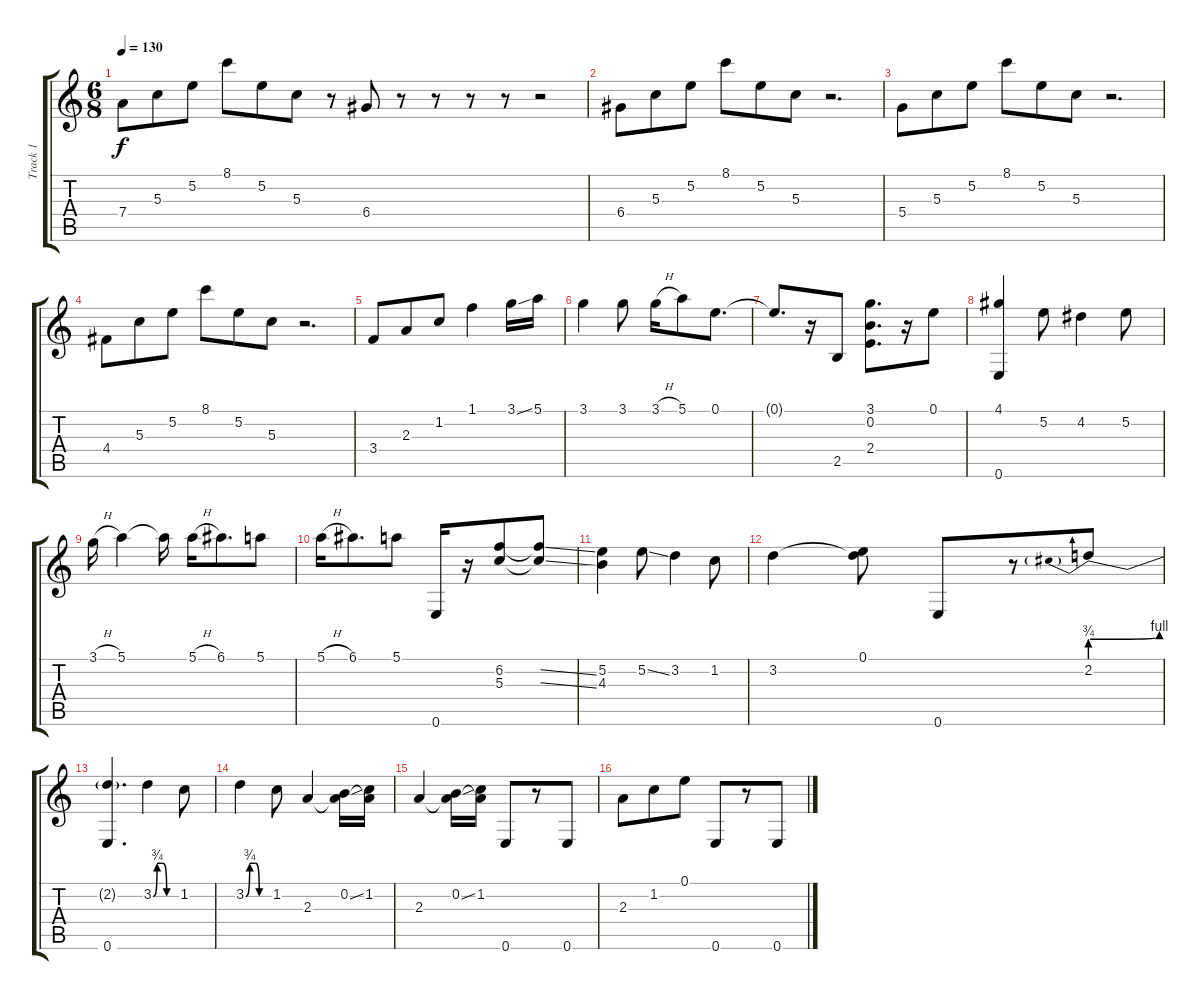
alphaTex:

\track ("Track 1" "Track 1") {instrument acousticguitarsteel}
\staff {score tabs}
\tuning (E4 B3 G3 D3 A2 E2) {hide}
\ts (6 8)
\tempo 130
\clef g2
\ks c
7.4.8{dy f} 5.3.8 5.2.8 8.1.8 5.2.8 5.3.8 r.8 6.4.8 r.8 r.8 r.8 r.8 r.2 |
6.4.8 5.3.8 5.2.8 8.1.8 5.2.8 5.3.8 r.2{d} |
5.4.8 5.3.8 5.2.8 8.1.8 5.2.8 5.3.8 r.2{d} |
4.4.8 5.3.8 5.2.8 8.1.8 5.2.8 5.3.8 r.2{d} |
3.4.8 2.3.8 1.2.8 1.1.4 3.1{ss}.16 5.1.16 |
3.1.4 3.1.8 3.1{h}.16 5.1.8 0.1.8{d} |
0.1{t}.8{d} r.16 2.5.8 (3.1 0.2 2.4).8{d} r.16 0.1.8 |
(4.1 0.6).4 5.2.8 4.2.4 5.2.8 |
3.1{h}.16 5.1.4 5.1{t}.16 5.1{h}.16 6.1.8{d} 5.1.8 |
5.1{h}.16 6.1.8{d} 5.1.8 0.6.16 r.16 (6.2 5.3).8 (6.2{ss t} 5.3{ss t}).8 |
(5.2 4.3).4 5.2{ss}.8 3.2.4 1.2.8 |
3.2.4 (0.1 3.2{t}).8 0.6.8 r.8 2.2{be (prebendbend 0 3 60 4)}.8 |
(2.2{t} 0.6).4{d} 3.2{be (custom 0 0 10 3 25 3 35 0 60 0)}.4 1.2.8 |
3.2{be (custom 0 0 10 3 25 3 35 0 60 0)}.4 1.2.8 2.3.4 (0.2{ss} 2.3{t}).16 (1.2 2.3{t}).16 |
2.3.4 (0.2{ss} 2.3{t}).16 (1.2 2.3{t}).16 0.6.8 r.8 0.6.8 |
2.3.8 1.2.8 0.1.8 0.6.8 r.8 0.6.8
